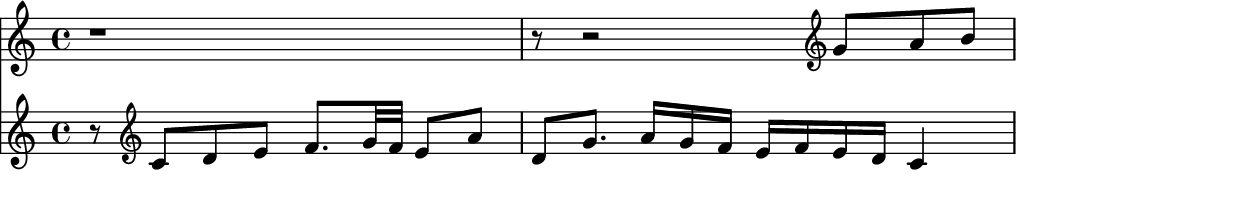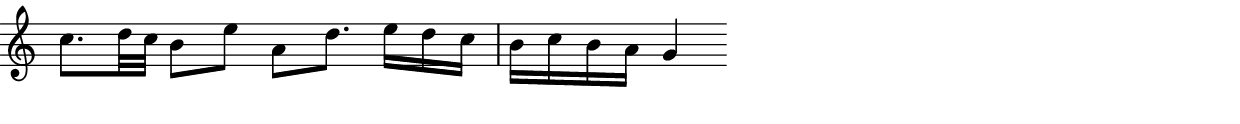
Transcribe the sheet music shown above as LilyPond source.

\include "lilypond-book-preamble.ly"
\paper {
  #(define dump-extents #t)

  indent = 0\mm
  line-width = 210\mm - 2.0 * 0.4\in
  ragged-right = ##t
  force-assignment = #""
  line-width = #(- line-width (* mm  3.000000))
}
\header {
  title = ""
  composer = ""
}
\layout {
}

<<
    \new Staff {   \set Staff.instrumentName = "" \set Staff.shortInstrumentName = "" r1 r8 r2 \clef treble <g'>8 <a'>8 <b'>8 <c''>8. <d''>32 <c''>32 <b'>8 <e''>8 <a'>8 <d''>8. <e''>16 <d''>16 <c''>16 <b'>16 <c''>16 <b'>16 <a'>16 <g'>4
               }
    \new Staff {   \set Staff.instrumentName = "" \set Staff.shortInstrumentName = "" r8 \clef treble <c'>8 <d'>8 <e'>8 <f'>8. <g'>32 <f'>32 <e'>8 <a'>8 <d'>8 <g'>8. <a'>16 <g'>16 <f'>16 <e'>16 <f'>16 <e'>16 <d'>16 <c'>4
               }
>>